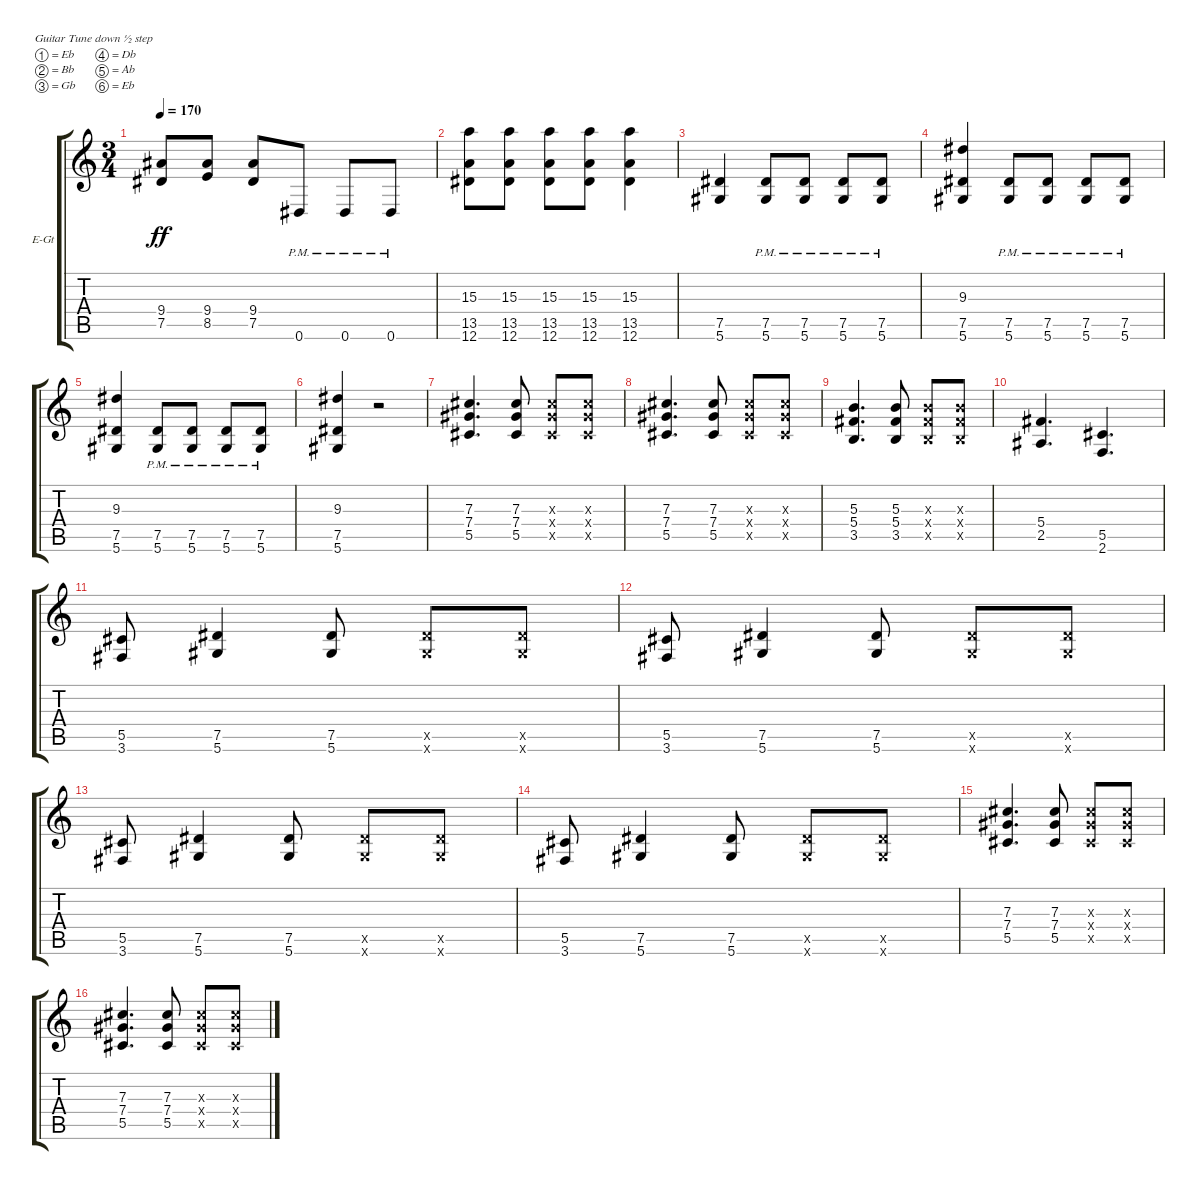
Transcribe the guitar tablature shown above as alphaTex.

\bracketExtendMode groupsimilarinstruments
\firstSystemTrackNameOrientation horizontal
\otherSystemsTrackNameOrientation horizontal
\track ("B Adam - Lead" "E-Gt") {instrument distortionguitar}
\staff {score tabs}
\tuning (Eb4 Bb3 Gb3 Db3 Ab2 Eb2)
\ts (3 4)
\tempo 170
\clef g2
\scale
0.333333
\ks c
(7.5 9.4).8{dy ff} (8.5 9.4).8 (7.5 9.4).8 0.6{pm}.8 0.6{pm}.8 0.6{pm}.8 |
\scale
0.333333 (13.5 15.3 12.6).8 (13.5 15.3 12.6).8 (13.5 15.3 12.6).8 (13.5 15.3 12.6).8 (13.5 15.3 12.6).4 |
\scale
0.333333 (5.6 7.5).4 (5.6{pm} 7.5{pm}).8 (5.6{pm} 7.5{pm}).8 (5.6{pm} 7.5{pm}).8 (5.6{pm} 7.5{pm}).8 |
\scale
0.333333 (5.6 7.5 9.3).4 (5.6{pm} 7.5{pm}).8 (5.6{pm} 7.5{pm}).8 (5.6{pm} 7.5{pm}).8 (5.6{pm} 7.5{pm}).8 |
\scale
0.333333 (5.6 7.5 9.3).4 (5.6{pm} 7.5{pm}).8 (5.6{pm} 7.5{pm}).8 (5.6{pm} 7.5{pm}).8 (5.6{pm} 7.5{pm}).8 |
\scale
0.333333 (5.6 7.5 9.3).4 r.2 |
\scale
0.333333 (5.5 7.4 7.3).4{d} (5.5 7.4 7.3).8 (5.5{x} 7.4{x} 7.3{x}).8 (5.5{x} 7.4{x} 7.3{x}).8 |
\scale
0.333333 (5.5 7.4 7.3).4{d} (5.5 7.4 7.3).8 (5.5{x} 7.4{x} 7.3{x}).8 (5.5{x} 7.4{x} 7.3{x}).8 |
\scale
0.333333 (3.5 5.4 5.3).4{d} (3.5 5.4 5.3).8 (3.5{x} 5.4{x} 5.3{x}).8 (3.5{x} 5.4{x} 5.3{x}).8 |
\scale
0.333333 (2.5 5.4).4{d} (2.6 5.5).4{d} |
\scale
0.333333 (3.6 5.5).8 (5.6 7.5).4 (5.6 7.5).8 (5.6{x} 7.5{x}).8 (5.6{x} 7.5{x}).8 |
\scale
0.333333 (3.6 5.5).8 (5.6 7.5).4 (5.6 7.5).8 (5.6{x} 7.5{x}).8 (5.6{x} 7.5{x}).8 |
\scale
0.333333 (3.6 5.5).8 (5.6 7.5).4 (5.6 7.5).8 (5.6{x} 7.5{x}).8 (5.6{x} 7.5{x}).8 |
\scale
0.333333 (3.6 5.5).8 (5.6 7.5).4 (5.6 7.5).8 (5.6{x} 7.5{x}).8 (5.6{x} 7.5{x}).8 |
\scale
0.333333 (5.5 7.4 7.3).4{d} (5.5 7.4 7.3).8 (5.5{x} 7.4{x} 7.3{x}).8 (5.5{x} 7.4{x} 7.3{x}).8 |
\scale
0.333333 (5.5 7.4 7.3).4{d} (5.5 7.4 7.3).8 (5.5{x} 7.4{x} 7.3{x}).8 (5.5{x} 7.4{x} 7.3{x}).8
